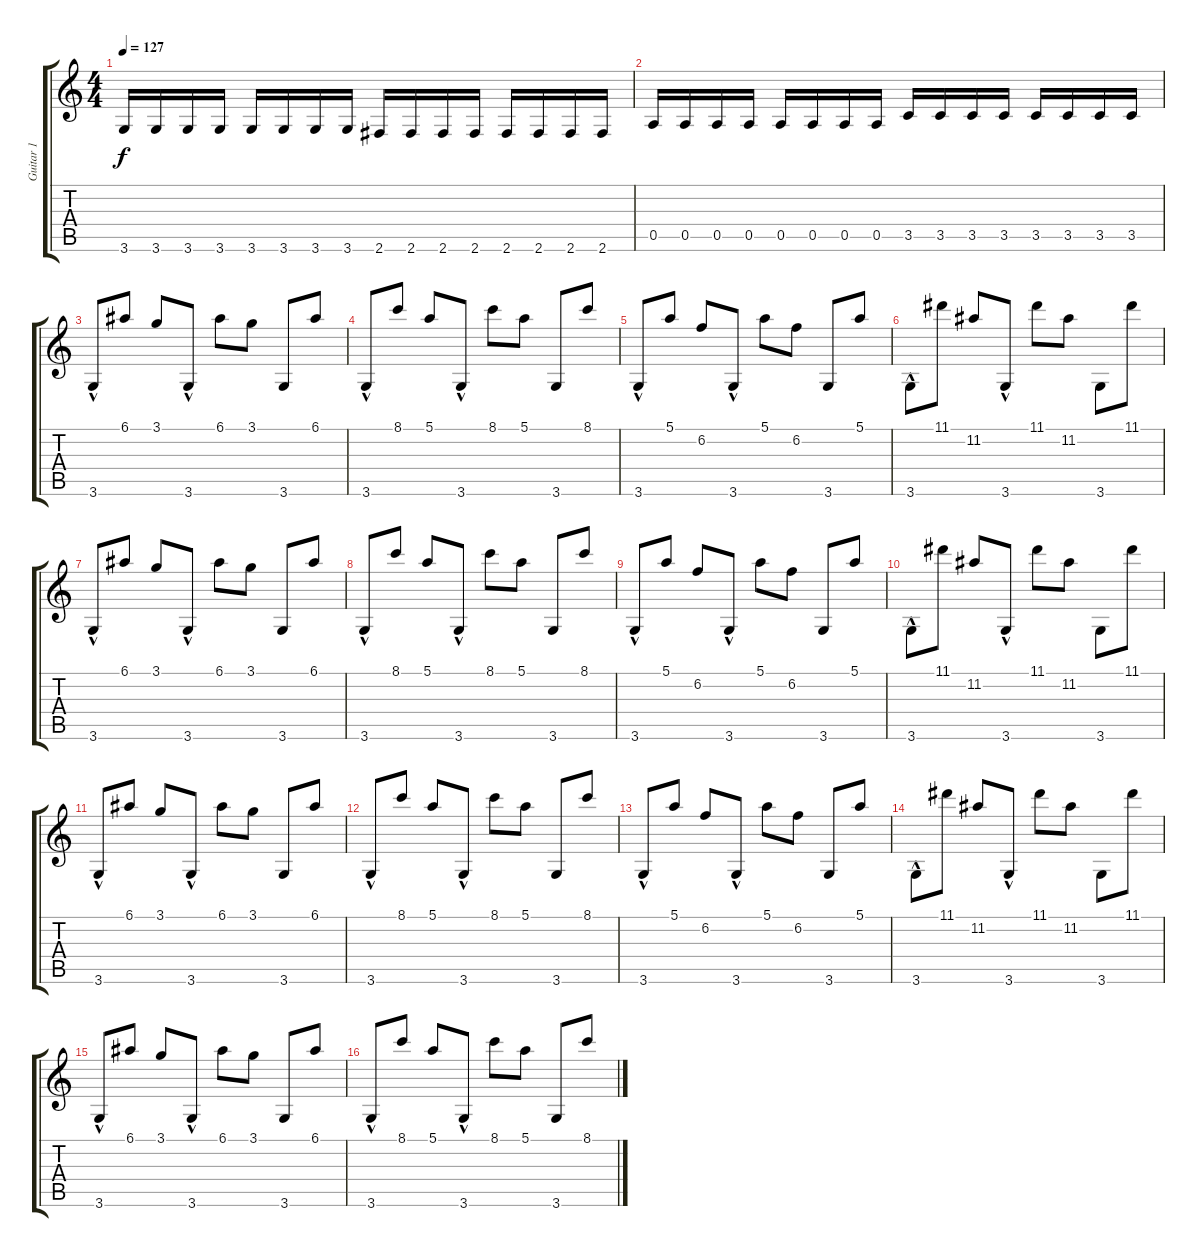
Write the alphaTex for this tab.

\track ("Guitar 1" "Guitar 1") {instrument electricguitarclean}
\staff {score tabs}
\tuning (E4 B3 G3 D3 A2 E2) {hide}
\ts (4 4)
\tempo 127
\clef g2
\ks c
3.6.16{dy f} 3.6.16 3.6.16 3.6.16 3.6.16 3.6.16 3.6.16 3.6.16 2.6.16 2.6.16 2.6.16 2.6.16 2.6.16 2.6.16 2.6.16 2.6.16 |
0.5.16 0.5.16 0.5.16 0.5.16 0.5.16 0.5.16 0.5.16 0.5.16 3.5.16 3.5.16 3.5.16 3.5.16 3.5.16 3.5.16 3.5.16 3.5.16 |
3.6{hac}.8{instrument electricguitarclean} 6.1.8 3.1.8 3.6{hac}.8 6.1.8 3.1.8 3.6.8 6.1.8 |
3.6{hac}.8 8.1.8 5.1.8 3.6{hac}.8 8.1.8 5.1.8 3.6.8 8.1.8 |
3.6{hac}.8 5.1.8 6.2.8 3.6{hac}.8 5.1.8 6.2.8 3.6.8 5.1.8 |
3.6{hac}.8 11.1.8 11.2.8 3.6{hac}.8 11.1.8 11.2.8 3.6.8 11.1.8 |
3.6{hac}.8 6.1.8 3.1.8 3.6{hac}.8 6.1.8 3.1.8 3.6.8 6.1.8 |
3.6{hac}.8 8.1.8 5.1.8 3.6{hac}.8 8.1.8 5.1.8 3.6.8 8.1.8 |
3.6{hac}.8 5.1.8 6.2.8 3.6{hac}.8 5.1.8 6.2.8 3.6.8 5.1.8 |
3.6{hac}.8 11.1.8 11.2.8 3.6{hac}.8 11.1.8 11.2.8 3.6.8 11.1.8 |
3.6{hac}.8 6.1.8 3.1.8 3.6{hac}.8 6.1.8 3.1.8 3.6.8 6.1.8 |
3.6{hac}.8 8.1.8 5.1.8 3.6{hac}.8 8.1.8 5.1.8 3.6.8 8.1.8 |
3.6{hac}.8 5.1.8 6.2.8 3.6{hac}.8 5.1.8 6.2.8 3.6.8 5.1.8 |
3.6{hac}.8 11.1.8 11.2.8 3.6{hac}.8 11.1.8 11.2.8 3.6.8 11.1.8 |
3.6{hac}.8 6.1.8 3.1.8 3.6{hac}.8 6.1.8 3.1.8 3.6.8 6.1.8 |
3.6{hac}.8 8.1.8 5.1.8 3.6{hac}.8 8.1.8 5.1.8 3.6.8 8.1.8
